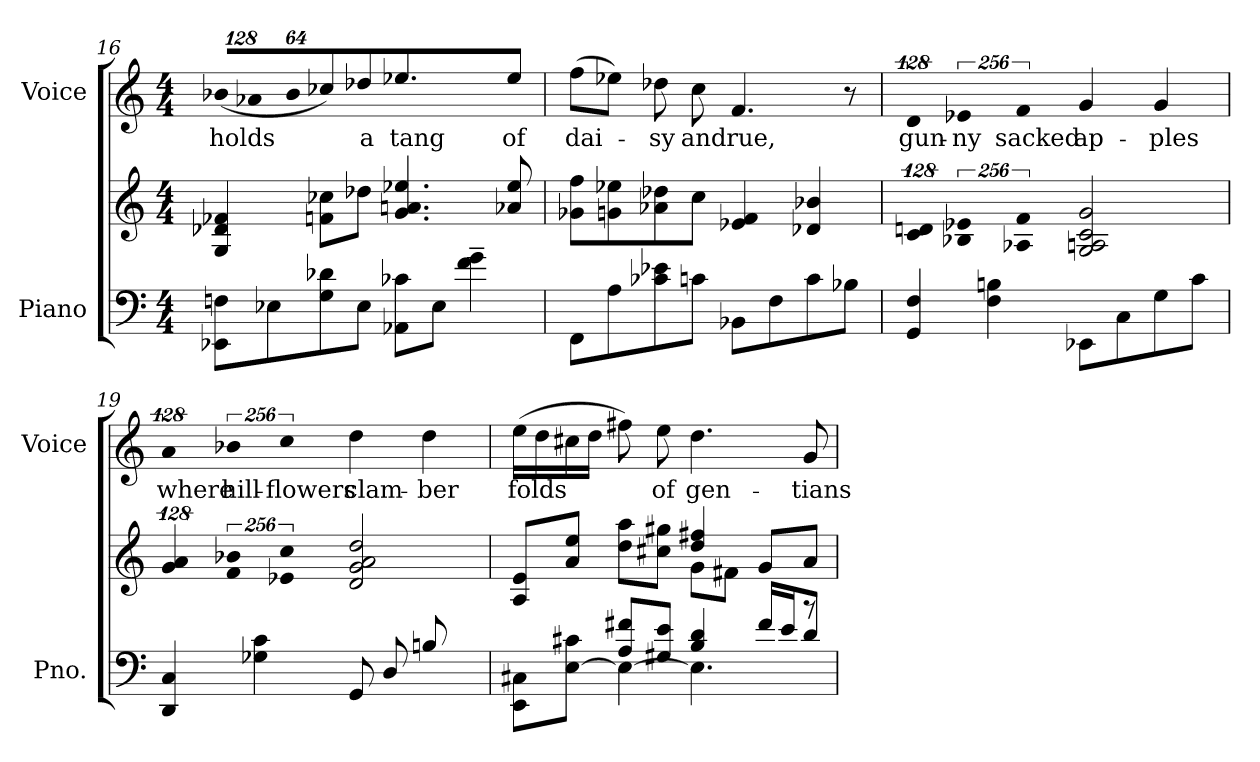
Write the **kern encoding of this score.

**kern	**kern	**kern	**text
*part2	*part2	*part1	*part1
*staff3	*staff2	*staff1	*staff1
*I"Piano	*	*I"Voice	*
*I'Pno.	*	*I'Voice	*
!!LO:PB:g=z
*clefF4	*clefG2	*clefG2	*
*k[]	*k[]	*k[]	*
*C:	*C:	*C:	*
*M4/4	*M4/4	*M4/4	*
*	*	*Xbrackettup	*
=16	=16	=16	=16
!	!	!LO:N:vis=8	!
!	!	!	!LO:LY:b:color=#000000
8EE-Xi\ 8FniL	4Gi/ 4d-Xi 4f-Xi	(1024%85b-Xi/L	holds
!	!	!LO:N:vis=8	!
.	.	1024%85a-Xi/	.
8E-Xi\	.	.	.
!	!	!LO:N:vis=8	!
.	.	512%43b-i/J	.
8Gi\ 8d-Xi	8fni\ 8cc-XiL	8cc-Xi/)	.
!	!	!	!LO:LY:b:color=#000000
8E-i\J	8dd-Xi\J	8dd-Xi\	a
!	!	!	!LO:LY:b:color=#000000
8AA-Xi\ 8c-XiL	4.gi/ 4.ani 4.ee-Xi	4.ee-Xi\	tang
8E-i\J	.	.	.
4fi\~ 4gi~	.	.	.
!	!	!	!LO:LY:b:color=#000000
.	8a-Xi/ 8ee-i	8ee-i\	of
=17	=17	=17	=17
!	!	!	!LO:LY:b:color=#000000
8FFi\L	8g-Xi\ 8ffiL	(8ffi\L	dai-
8Ai\	8gni\ 8ee-Xi	8ee-Xi\J)	.
!	!	!	!LO:LY:b:color=#000000
8c-Xi\ 8e-Xi	8a-Xi\ 8dd-Xi	8dd-Xi\	-sy
!	!	!	!LO:LY:b:color=#000000
8cni\J	8cci\J	8cci\	and
!	!	!	!LO:LY:b:color=#000000
8BB-Xi\L	4e-Xi/ 4fi	4.fi/	rue,
8Fi\	.	.	.
8ci\	4d-Xi/ 4b-Xi	.	.
8B-Xi\J	.	8r	.
!!LO:LB:g=z
=18	=18	=18	=18
!	!LO:N:vis=4	!	!
*	*	*brackettup	*
!	!	!LO:N:vis=4	!
!	!	!	!LO:LY:b:color=#000000
4GGi/ 4Fi	512%85ci/ 512%85dni	512%85di/	gun-
!	!LO:N:vis=4	!LO:N:vis=4	!
!	!	!	!LO:LY:b:color=#000000
.	1024%171B-Xi/ 1024%171e-Xi	1024%171e-Xi/	-ny
4Fi\ 4Bni	.	.	.
!	!LO:N:vis=4	!LO:N:vis=4	!
!	!	!	!LO:LY:b:color=#000000
.	1024%171A-Xi/ 1024%171fi	1024%171fi/	sacked
!	!	!	!LO:LY:b:color=#000000
8EE-Xi\L	2Gi/ 2Ani 2ci 2gi	4gi/	ap-
8Ci\	.	.	.
!	!	!	!LO:LY:b:color=#000000
8Gi\	.	4gi/	-ples
8ci\J	.	.	.
=19	=19	=19	=19
!	!LO:N:vis=4	!LO:N:vis=4	!
*	*^	*	*
!	!	!	!	!LO:LY:b:color=#000000
4DDi/ 4Ci	512%85gi/ 512%85ai	2..ryy	512%85ai/	where
!	!LO:N:vis=4	!	!LO:N:vis=4	!
!	!	!	!	!LO:LY:b:color=#000000
.	1024%171fi/ 1024%171b-Xi	.	1024%171b-Xi\	hill-
4G-Xi\ 4ci	.	.	.	.
!	!LO:N:vis=4	!	!LO:N:vis=4	!
!	!	!	!	!LO:LY:b:color=#000000
.	1024%171e-Xi/ 1024%171cci	.	1024%171cci\	-flowers
!	!	!	!	!LO:LY:b:color=#000000
8GGi/L	2di/ 2gi 2ai 2ddi	.	4ddi\	clam-
8Di/	.	.	.	.
!	!	!	!	!LO:LY:b:color=#000000
8Bni/	.	.	4ddi\	-ber
8ryy	.	8di\J	.	.
!!LO:LB:g=z
=20	=20	=20	=20	=20
*^	*	*	*	*
*	*^	*	*	*	*
!	!	!	!	!	!	!LO:LY:b:color=#000000
8EEi\ 8C#XiL	2.ryy	4ryy	8Ai/ 8eiL	2ryy	(16eei\LL	folds
.	.	.	.	.	16ddi\	.
[<8Ei\ 8c#XiJ	.	.	8ai/ 8eeiJ	.	16cc#Xi\	.
.	.	.	.	.	16ddi\JJ	.
4Ei\_<	.	8Ai/ 8f#XiL	8ddi\ 8aaiL	.	8ff#Xi\)	.
!	!	!	!	!	!	!LO:LY:b:color=#000000
.	.	8G#Xi/ 8eiJ	8cc#Xi\ 8gg#XiJ	.	8eei\	of
!	!	!	!	!	!	!LO:LY:b:color=#000000
4.Ei\]	.	4Bi/ 4di	4ddi/ 4ff#Xi	8gi\L	4.ddi\	gen-
.	.	.	.	8f#Xi\J	.	.
.	16f#i/LL	4ryy	8gi/L	4ryy	.	.
.	16ei/J	.	.	.	.	.
!	!	!	!	!	!	!LO:LY:b:color=#000000
8r	8di/J	.	8ai/J	.	8gi/	-tians
*v	*v	*v	*	*	*	*
*	*v	*v	*	*
=	=	=	=
*-	*-	*-	*-
